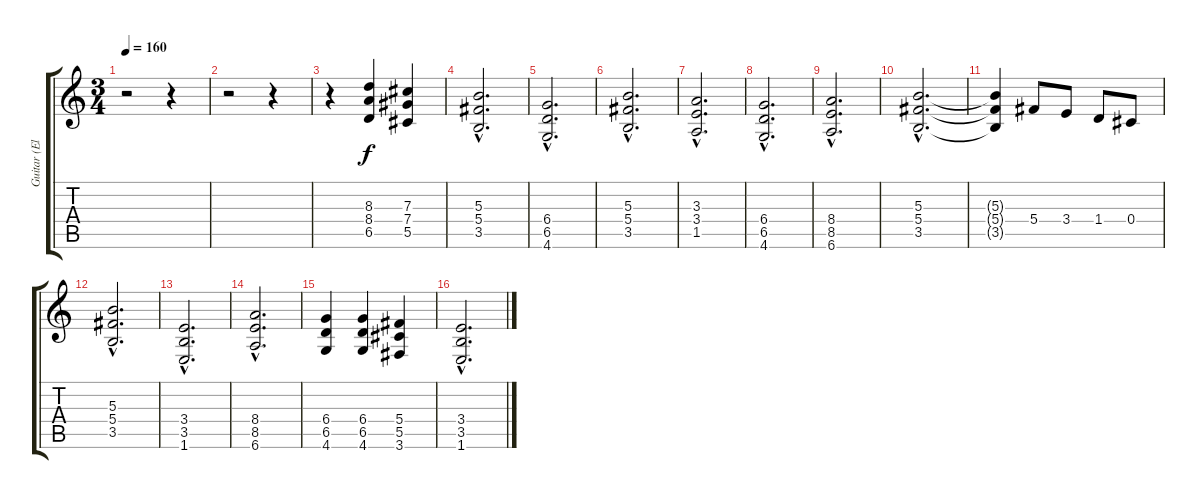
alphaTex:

\track ("Guitar (Electric)" "Guitar (El") {instrument distortionguitar}
\staff {score tabs}
\tuning (Eb4 Bb3 Gb3 Db3 Ab2 Eb2) {hide}
\ts (3 4)
\tempo 160
\clef g2
\ks c
r.2{dy f} r.4 |
r.2 r.4 |
r.4 (8.3 8.4 6.5).4 (7.3 7.4 5.5).4 |
(5.3{hac} 5.4{hac} 3.5{hac}).2{d} |
(6.4{hac} 6.5{hac} 4.6{hac}).2{d} |
(5.3{hac} 5.4{hac} 3.5{hac}).2{d} |
(3.3{hac} 3.4{hac} 1.5{hac}).2{d} |
(6.4{hac} 6.5{hac} 4.6{hac}).2{d} |
(8.4{hac} 8.5{hac} 6.6{hac}).2{d} |
(5.3{hac} 5.4{hac} 3.5{hac}).2{d} |
(5.3{t} 5.4{t} 3.5{t}).4 5.4.8 3.4.8 1.4.8 0.4.8 |
(5.3{hac} 5.4{hac} 3.5{hac}).2{d} |
(3.4{hac} 3.5{hac} 1.6{hac}).2{d} |
(8.4{hac} 8.5{hac} 6.6{hac}).2{d} |
(6.4 6.5 4.6).4 (6.4 6.5 4.6).4 (5.4 5.5 3.6).4 |
(3.4{hac} 3.5{hac} 1.6{hac}).2{d}
